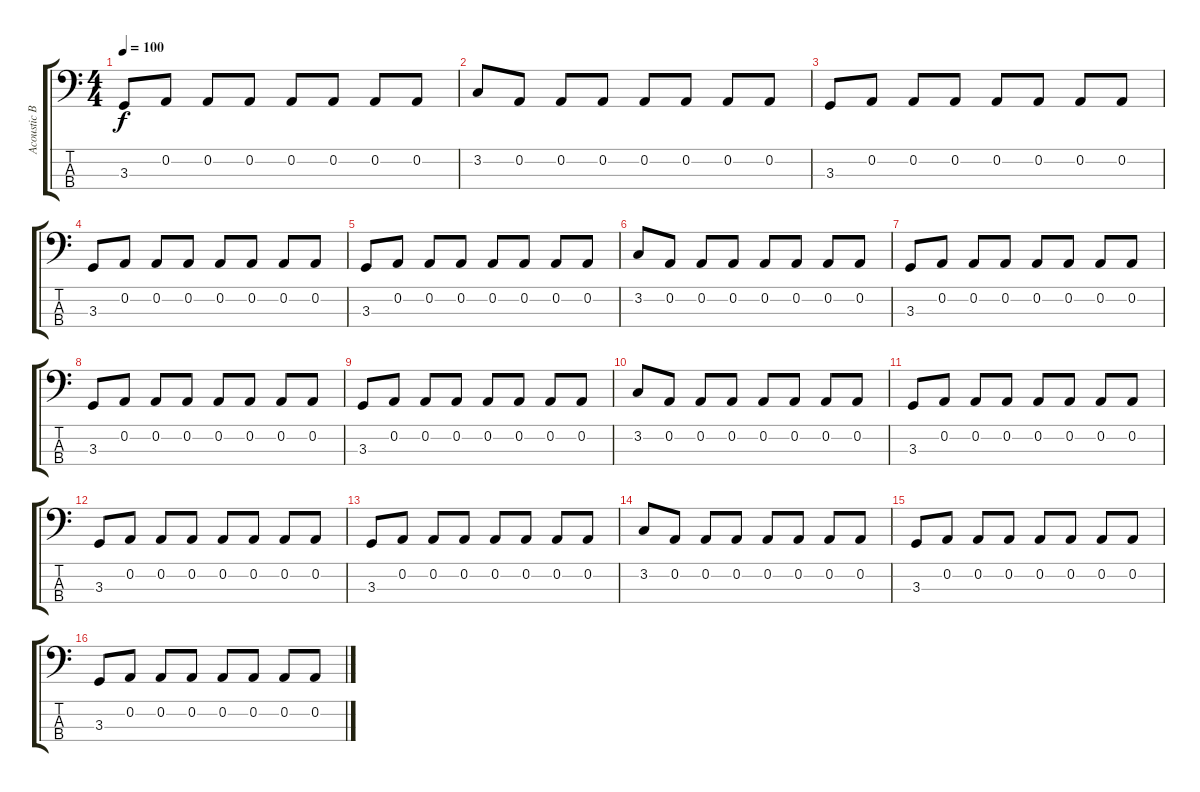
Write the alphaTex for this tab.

\track ("Acoustic Bass" "Acoustic B") {instrument acousticbass}
\staff {score tabs}
\tuning (D2 A1 E1 B0) {hide}
\ts (4 4)
\tempo 100
\clef f4
\ks c
3.3.8{dy f} 0.2.8 0.2.8 0.2.8 0.2.8 0.2.8 0.2.8 0.2.8 |
3.2.8 0.2.8 0.2.8 0.2.8 0.2.8 0.2.8 0.2.8 0.2.8 |
3.3.8 0.2.8 0.2.8 0.2.8 0.2.8 0.2.8 0.2.8 0.2.8 |
3.3.8 0.2.8 0.2.8 0.2.8 0.2.8 0.2.8 0.2.8 0.2.8 |
3.3.8 0.2.8 0.2.8 0.2.8 0.2.8 0.2.8 0.2.8 0.2.8 |
3.2.8 0.2.8 0.2.8 0.2.8 0.2.8 0.2.8 0.2.8 0.2.8 |
3.3.8 0.2.8 0.2.8 0.2.8 0.2.8 0.2.8 0.2.8 0.2.8 |
3.3.8 0.2.8 0.2.8 0.2.8 0.2.8 0.2.8 0.2.8 0.2.8 |
3.3.8 0.2.8 0.2.8 0.2.8 0.2.8 0.2.8 0.2.8 0.2.8 |
3.2.8 0.2.8 0.2.8 0.2.8 0.2.8 0.2.8 0.2.8 0.2.8 |
3.3.8 0.2.8 0.2.8 0.2.8 0.2.8 0.2.8 0.2.8 0.2.8 |
3.3.8 0.2.8 0.2.8 0.2.8 0.2.8 0.2.8 0.2.8 0.2.8 |
3.3.8 0.2.8 0.2.8 0.2.8 0.2.8 0.2.8 0.2.8 0.2.8 |
3.2.8 0.2.8 0.2.8 0.2.8 0.2.8 0.2.8 0.2.8 0.2.8 |
3.3.8 0.2.8 0.2.8 0.2.8 0.2.8 0.2.8 0.2.8 0.2.8 |
3.3.8 0.2.8 0.2.8 0.2.8 0.2.8 0.2.8 0.2.8 0.2.8
